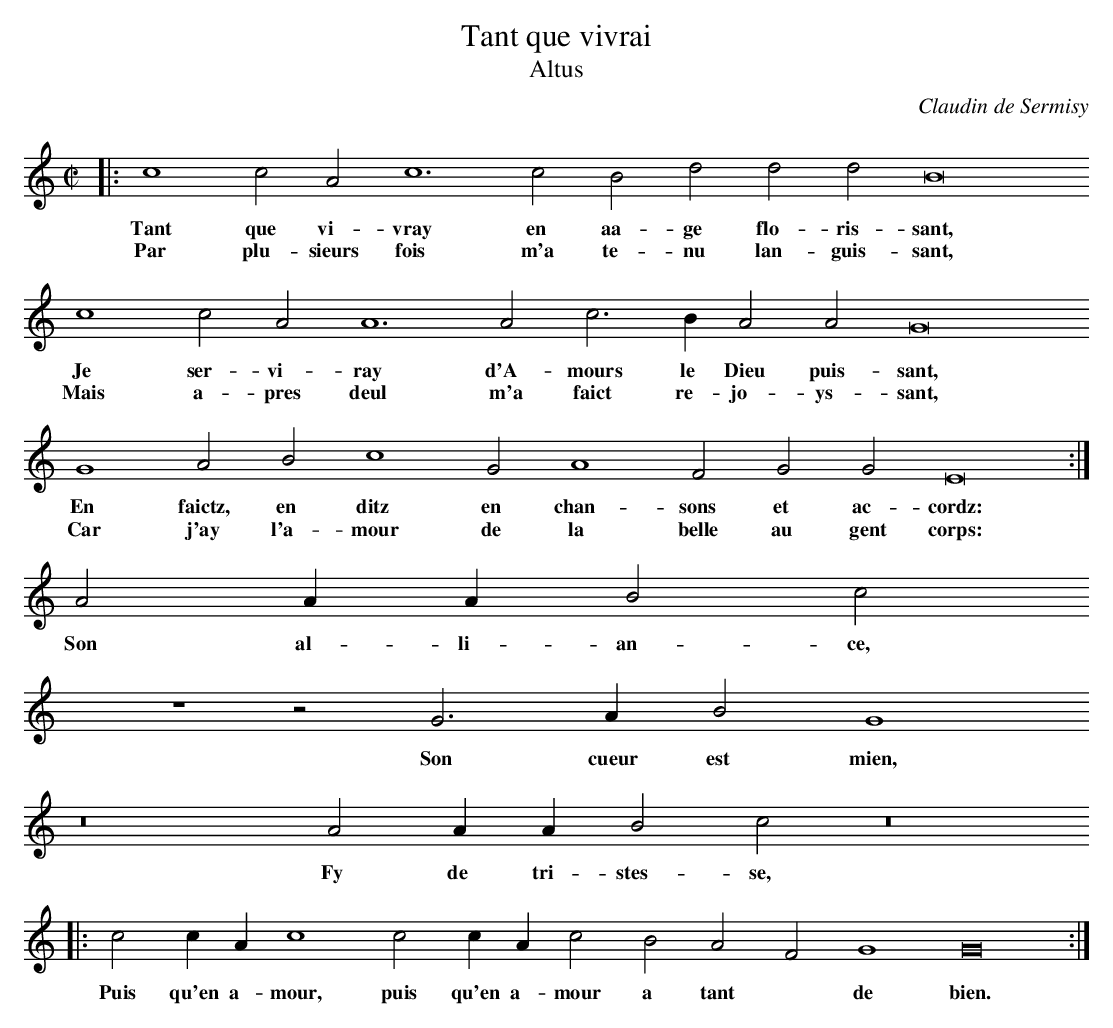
X:1
T:Tant que vivrai
T:Altus
C:Claudin de Sermisy
M:C|
L:1/2
K:C maj -8va
|:c2 c A c3 c B d d d B4
w: Tant que vi- vray en aa- ge flo- ris- sant,
w: Par plu- sieurs fois m'a te- nu lan- guis- sant,
c2 c A A3 A c > B A A G4
w: Je ser- vi- ray d'A- mours le Dieu puis- sant,
w: Mais a- pres deul m'a faict re- jo- ys- sant,
G2 A B c2 G A2 F G G E4 :|
w: En faictz, en ditz  en chan- sons et ac- cordz:
w: Car j'ay l'a- mour  de la belle au gent corps:
A A/ A/ B c
w: Son al- li- an- ce,
z2 z G > A B G2
w: Son cueur est mien,
z4 A A/ A/ B c z4
w: Fy de tri- stes- se,
|:c c/ A/ c2 c c/ A/ c B A F G2 G4 :|
w: Puis qu'en a- mour, puis qu'en a- mour a tant * de bien.
